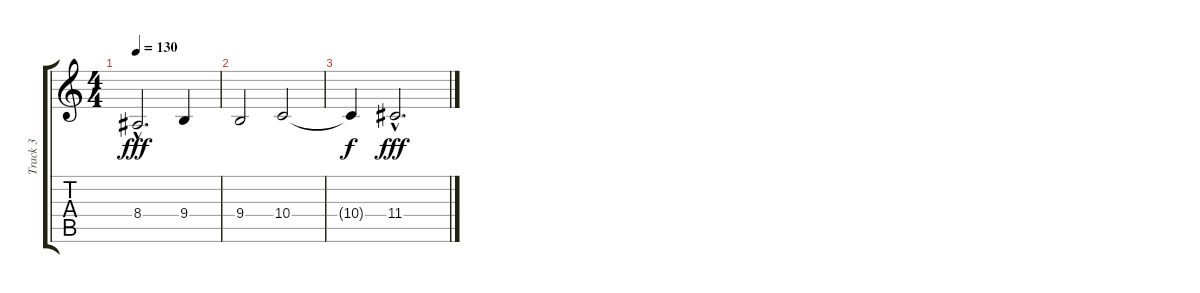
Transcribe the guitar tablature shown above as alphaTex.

\track ("Track 3" "Track 3") {instrument violin}
\staff {score tabs}
\tuning (E4 B3 G3 D3 A2 D2) {hide}
\ts (4 4)
\tempo 130
\clef g2
\ks c
8.4{hac}.2{d dy fff} 9.4.4 |
9.4.2 10.4.2 |
10.4{t}.4{dy f} 11.4{hac}.2{d dy fff}
